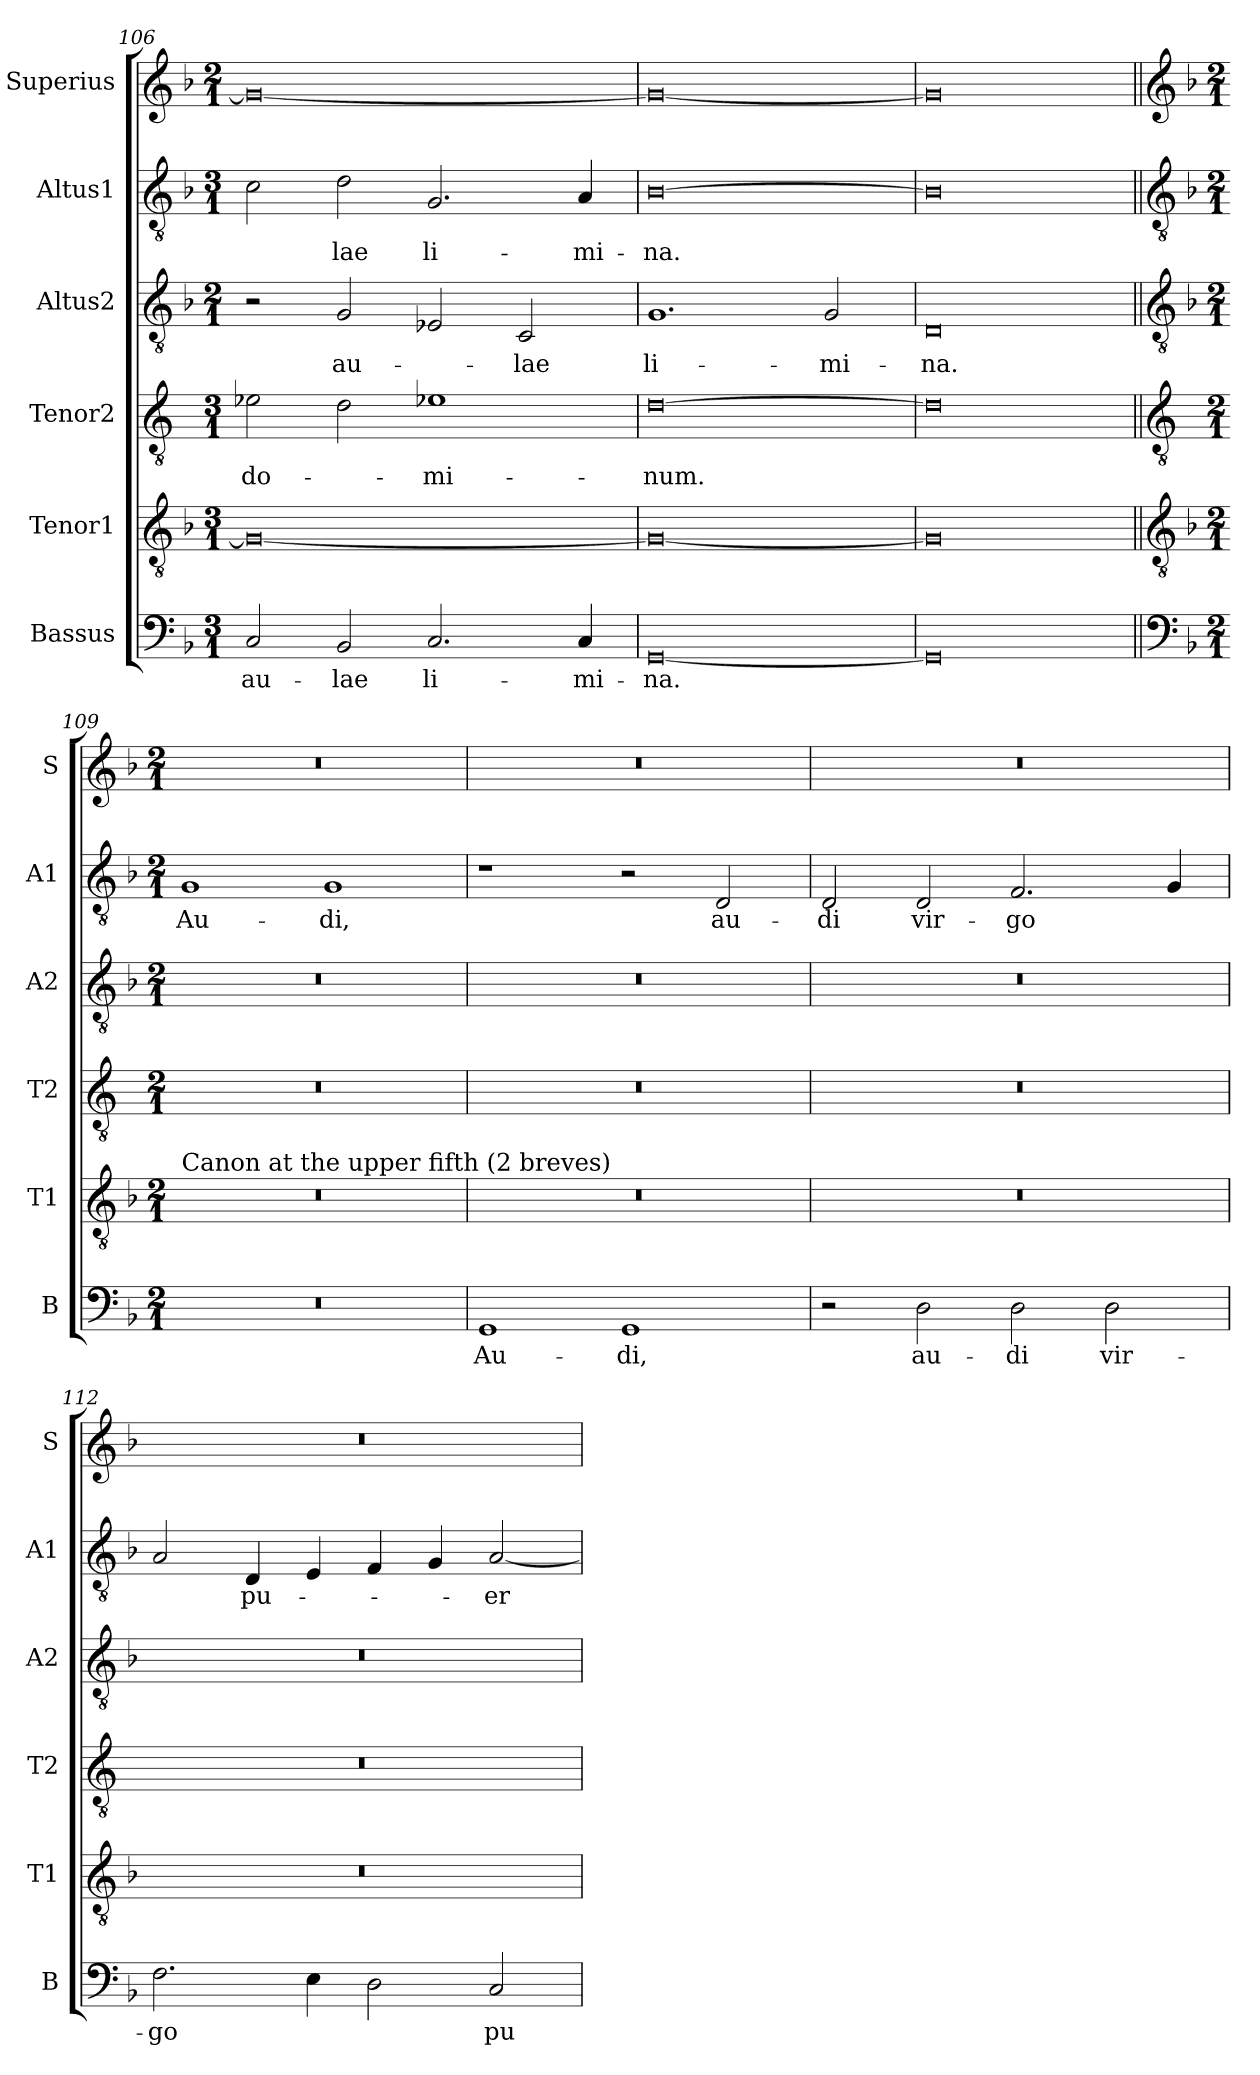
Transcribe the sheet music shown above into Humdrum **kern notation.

**kern	**text	**kern	**kern	**text	**kern	**text	**kern	**text	**kern
*part6	*part6	*part5	*part4	*part4	*part3	*part3	*part2	*part2	*part1
*staff6	*staff6	*staff5	*staff4	*staff4	*staff3	*staff3	*staff2	*staff2	*staff1
*I"Bassus	*	*I"Tenor1	*I"Tenor2	*	*I"Altus2	*	*I"Altus1	*	*I"Superius
*I'B	*	*I'T1	*I'T2	*	*I'A2	*	*I'A1	*	*I'S
*clefF4	*	*clefGv2	*clefGv2	*	*clefGv2	*	*clefGv2	*	*clefG2
*k[b-]	*	*k[b-]	*k[]	*	*k[b-]	*	*k[b-]	*	*k[b-]
*M3/1	*	*M3/1	*M3/1	*	*M2/1	*	*M3/1	*	*M2/1
=106	=106	=106	=106	=106	=106	=106	=106	=106	=106
2C/	au-	0G_	2e-X\	do-	2r	.	2c\	.	0g_
2BB-/	-lae	.	2d\	.	2G/	au-	2d\	-lae	.
2.C/	li-	.	1e-X	-mi-	2E-X/	.	2.G/	li-	.
.	.	.	.	.	2C/	-lae	.	.	.
4C/	-mi-	.	.	.	.	.	4A/	-mi-	.
=107	=107	=107	=107	=107	=107	=107	=107	=107	=107
[0GG	-na.	0G_	[0d	-num.	1.G	li-	[0B-	-na.	0g_
.	.	.	.	.	2G/	-mi-	.	.	.
=108	=108	=108	=108	=108	=108	=108	=108	=108	=108
0GG]	.	0G]	0d]	.	0D	-na.	0B-]	.	0g]
!!LO:LB:g=z
=109||	=109||	=109||	=109||	=109||	=109||	=109||	=109||	=109||	=109||
*clefF4	*	*clefGv2	*clefGv2	*	*clefGv2	*	*clefGv2	*	*clefG2
*k[b-]	*	*k[b-]	*k[]	*	*k[b-]	*	*k[b-]	*	*k[b-]
*M2/1	*	*M2/1	*M2/1	*	*M2/1	*	*M2/1	*	*M2/1
!	!	!LO:TX:a:t=Canon at the upper fifth (2 breves)	!	!	!	!	!	!	!
0r	.	0r	0r	.	0r	.	1G	Au-	0r
.	.	.	.	.	.	.	1G	-di,	.
=110	=110	=110	=110	=110	=110	=110	=110	=110	=110
1GG	Au-	0r	0r	.	0r	.	1r	.	0r
1GG	-di,	.	.	.	.	.	2r	.	.
.	.	.	.	.	.	.	2D/	au-	.
=111	=111	=111	=111	=111	=111	=111	=111	=111	=111
2r	.	0r	0r	.	0r	.	2D/	-di	0r
2D\	au-	.	.	.	.	.	2D/	vir-	.
2D\	-di	.	.	.	.	.	2.F/	-go	.
2D\	vir-	.	.	.	.	.	.	.	.
.	.	.	.	.	.	.	4G/	.	.
=112	=112	=112	=112	=112	=112	=112	=112	=112	=112
2.F\	-go	0r	0r	.	0r	.	2A/	.	0r
.	.	.	.	.	.	.	4D/	pu-	.
4E\	.	.	.	.	.	.	4E/	.	.
2D\	.	.	.	.	.	.	4F/	.	.
.	.	.	.	.	.	.	4G/	.	.
2C/	pu-	.	.	.	.	.	[2A/	-er-	.
=	=	=	=	=	=	=	=	=	=
*-	*-	*-	*-	*-	*-	*-	*-	*-	*-
